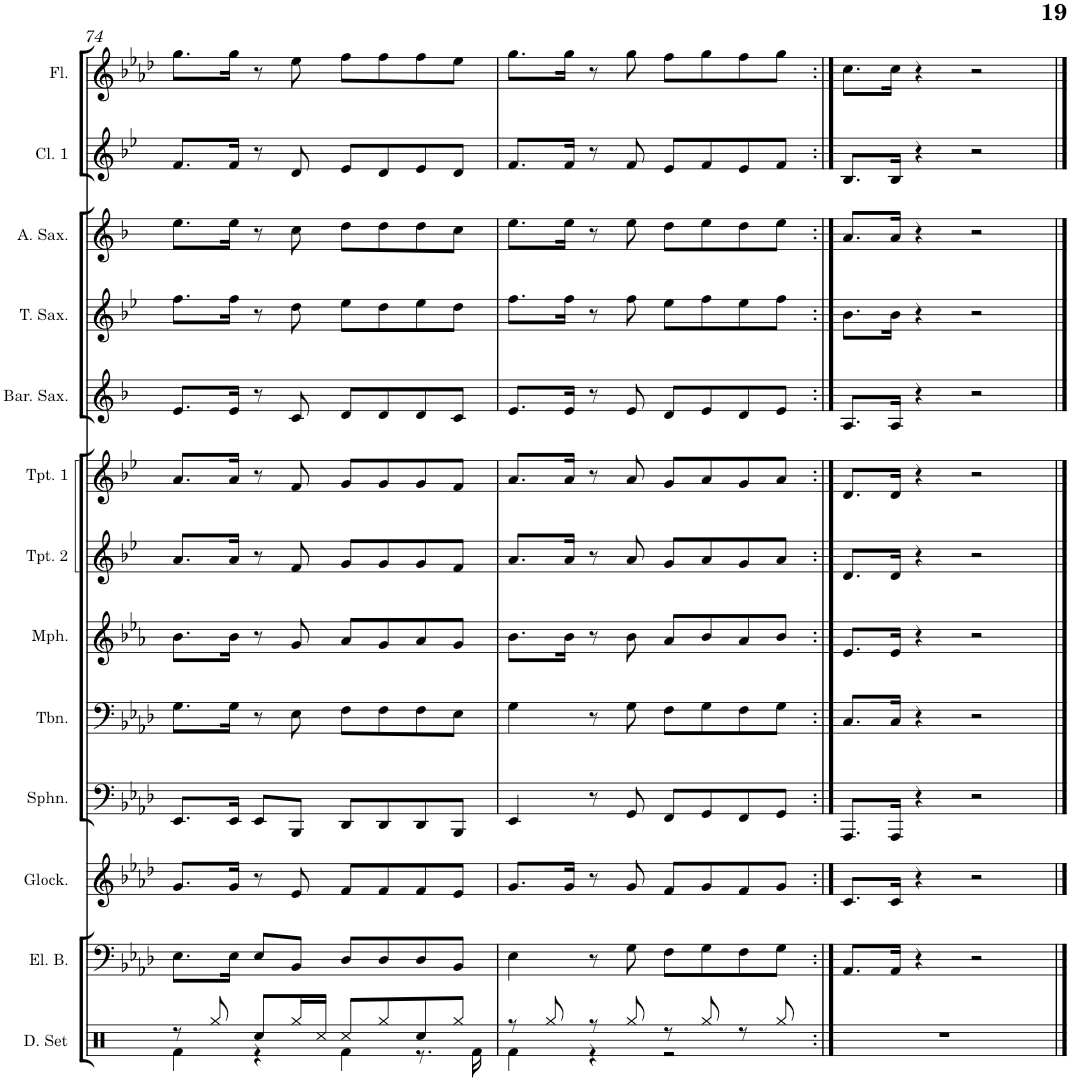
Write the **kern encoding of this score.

**kern	**kern	**kern	**kern	**kern	**kern	**kern	**kern	**kern	**kern	**kern	**kern	**kern
*part13	*part12	*part11	*part10	*part9	*part8	*part7	*part6	*part5	*part4	*part3	*part2	*part1
*staff13	*staff12	*staff11	*staff10	*staff9	*staff8	*staff7	*staff6	*staff5	*staff4	*staff3	*staff2	*staff1
*I"Drumset	*I"Electric Bass	*I"Glockenspiel	*I"Sousaphone	*I"Trombone	*I"Mellophone	*I"Trumpet 2	*I"Trumpet 1	*I"Baritone Sax	*I"Tenor Sax	*I"Alto Sax	*I"Clarinet 1	*I"Flute
*I'D. Set	*I'El. B.	*I'Glock.	*I'Sphn.	*I'Tbn.	*I'Mph.	*I'Tpt. 2	*I'Tpt. 1	*I'Bar. Sax.	*I'T. Sax.	*I'A. Sax.	*I'Cl. 1	*I'Fl.
!!LO:PB:g=z
*clefX	*clefF4	*clefG2	*clefF4	*clefF4	*clefG2	*clefG2	*clefG2	*clefG2	*clefG2	*clefG2	*clefG2	*clefG2
*	*Trd7c12	*Trd-14c-24	*	*	*Trd4c7	*Trd1c2	*Trd1c2	*Trd12c21	*Trd8c14	*Trd5c9	*Trd1c2	*
*k[]	*k[b-e-a-d-]	*k[b-e-a-d-]	*k[b-e-a-d-]	*k[b-e-a-d-]	*k[b-e-a-]	*k[b-e-]	*k[b-e-]	*k[b-]	*k[b-e-]	*k[b-]	*k[b-e-]	*k[b-e-a-d-]
*M4/4	*M4/4	*M4/4	*M4/4	*M4/4	*M4/4	*M4/4	*M4/4	*M4/4	*M4/4	*M4/4	*M4/4	*M4/4
=74	=74	=74	=74	=74	=74	=74	=74	=74	=74	=74	=74	=74
*^	*	*	*	*	*	*	*	*	*	*	*	*
8r	4Rf\	8.E-\L	8.g/L	8.EE-/L	8.G\L	8.b-\L	8.a/L	8.a/L	8.e/L	8.ff\L	8.ee\L	8.f/L	8.gg\L
8Rgg/	.	.	.	.	.	.	.	.	.	.	.	.	.
.	.	16E-\Jk	16g/Jk	16EE-/Jk	16G\Jk	16b-\Jk	16a/Jk	16a/Jk	16e/Jk	16ff\Jk	16ee\Jk	16f/Jk	16gg\Jk
8Rcc/L	4r	8E-/L	8r	8EE-/L	8r	8r	8r	8r	8r	8r	8r	8r	8r
16Rgg/L	.	8BB-/J	8e-/	8BBB-/J	8E-\	8g/	8f/	8f/	8c/	8dd\	8cc\	8d/	8ee-\
16Rcc/JJ	.	.	.	.	.	.	.	.	.	.	.	.	.
8Rcc/L	4Rf\	8D-/L	8f/L	8DD-/L	8F\L	8a-/L	8g/L	8g/L	8d/L	8ee-\L	8dd\L	8e-/L	8ff\L
8Rgg/	.	8D-/	8f/	8DD-/	8F\	8g/	8g/	8g/	8d/	8dd\	8dd\	8d/	8ff\
8Rcc/	8.r	8D-/	8f/	8DD-/	8F\	8a-/	8g/	8g/	8d/	8ee-\	8dd\	8e-/	8ff\
8Rgg/J	.	8BB-/J	8e-/J	8BBB-/J	8E-\J	8g/J	8f/J	8f/J	8c/J	8dd\J	8cc\J	8d/J	8ee-\J
.	16Rf\	.	.	.	.	.	.	.	.	.	.	.	.
=75	=75	=75	=75	=75	=75	=75	=75	=75	=75	=75	=75	=75	=75
8r	4Rf\	4E-\	8.g/L	4EE-/	4G\	8.b-\L	8.a/L	8.a/L	8.e/L	8.ff\L	8.ee\L	8.f/L	8.gg\L
8Rgg/	.	.	.	.	.	.	.	.	.	.	.	.	.
.	.	.	16g/Jk	.	.	16b-\Jk	16a/Jk	16a/Jk	16e/Jk	16ff\Jk	16ee\Jk	16f/Jk	16gg\Jk
8r	4r	8r	8r	8r	8r	8r	8r	8r	8r	8r	8r	8r	8r
8Rgg/	.	8G\	8g/	8GG/	8G\	8b-\	8a/	8a/	8e/	8ff\	8ee\	8f/	8gg\
8r	2r	8F\L	8f/L	8FF/L	8F\L	8a-/L	8g/L	8g/L	8d/L	8ee-\L	8dd\L	8e-/L	8ff\L
8Rgg/	.	8G\	8g/	8GG/	8G\	8b-/	8a/	8a/	8e/	8ff\	8ee\	8f/	8gg\
8r	.	8F\	8f/	8FF/	8F\	8a-/	8g/	8g/	8d/	8ee-\	8dd\	8e-/	8ff\
8Rgg/	.	8G\J	8g/J	8GG/J	8G\J	8b-/J	8a/J	8a/J	8e/J	8ff\J	8ee\J	8f/J	8gg\J
*v	*v	*	*	*	*	*	*	*	*	*	*	*	*
=76:|!	=76:|!	=76:|!	=76:|!	=76:|!	=76:|!	=76:|!	=76:|!	=76:|!	=76:|!	=76:|!	=76:|!	=76:|!
1r	8.AA-/L	8.c/L	8.AAA-/L	8.C/L	8.e-/L	8.d/L	8.d/L	8.A/L	8.b-\L	8.a/L	8.B-/L	8.cc\L
.	16AA-/Jk	16c/Jk	16AAA-/Jk	16C/Jk	16e-/Jk	16d/Jk	16d/Jk	16A/Jk	16b-\Jk	16a/Jk	16B-/Jk	16cc\Jk
.	4r	4r	4r	4r	4r	4r	4r	4r	4r	4r	4r	4r
.	2r	2r	2r	2r	2r	2r	2r	2r	2r	2r	2r	2r
==	==	==	==	==	==	==	==	==	==	==	==	==
*-	*-	*-	*-	*-	*-	*-	*-	*-	*-	*-	*-	*-
